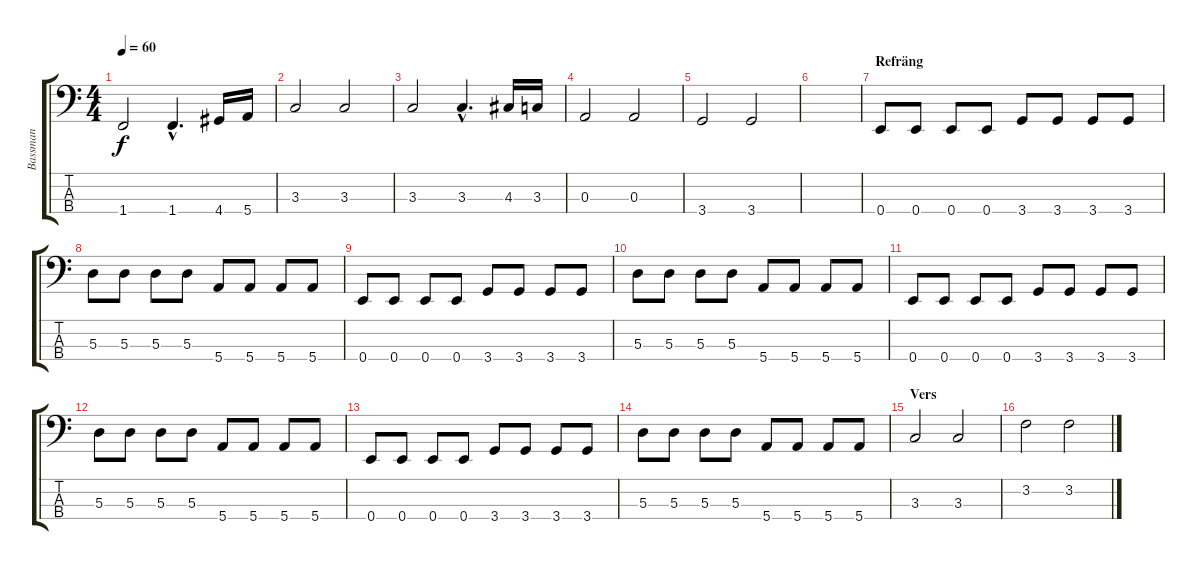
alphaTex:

\track ("Bassman" "Bassman") {instrument electricbasspick}
\staff {score tabs}
\tuning (G2 D2 A1 E1) {hide}
\ts (4 4)
\tempo 60
\clef f4
\ks c
1.4.2{dy f} 1.4{hac}.4{d} 4.4.16 5.4.16 |
3.3.2 3.3.2 |
3.3.2 3.3{hac}.4{d} 4.3.16 3.3.16 |
0.3.2 0.3.2 |
3.4.2 3.4.2 |
|
\section ("" "Refräng")
0.4.8 0.4.8 0.4.8 0.4.8 3.4.8 3.4.8 3.4.8 3.4.8 |
5.3.8 5.3.8 5.3.8 5.3.8 5.4.8 5.4.8 5.4.8 5.4.8 |
0.4.8 0.4.8 0.4.8 0.4.8 3.4.8 3.4.8 3.4.8 3.4.8 |
5.3.8 5.3.8 5.3.8 5.3.8 5.4.8 5.4.8 5.4.8 5.4.8 |
0.4.8 0.4.8 0.4.8 0.4.8 3.4.8 3.4.8 3.4.8 3.4.8 |
5.3.8 5.3.8 5.3.8 5.3.8 5.4.8 5.4.8 5.4.8 5.4.8 |
0.4.8 0.4.8 0.4.8 0.4.8 3.4.8 3.4.8 3.4.8 3.4.8 |
5.3.8 5.3.8 5.3.8 5.3.8 5.4.8 5.4.8 5.4.8 5.4.8 |
\section ("" "Vers")
3.3.2 3.3.2 |
3.2.2 3.2.2
